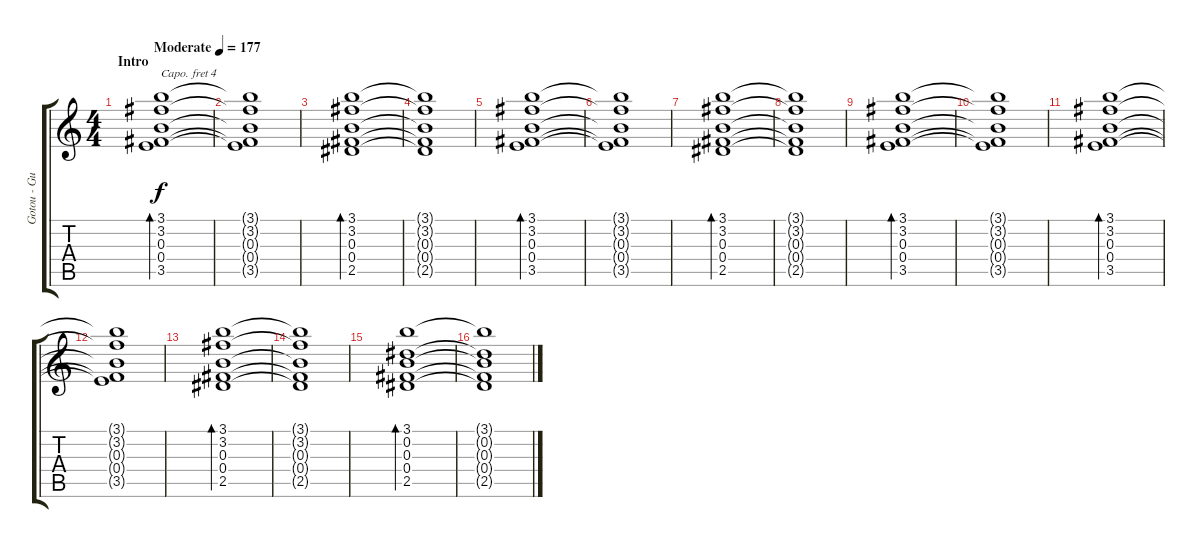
\track ("Gotou - Guitar" "Gotou - Gu") {instrument acousticguitarsteel}
\staff {score tabs}
\capo 4
\tuning (E4 B3 G3 D3 A2 E2) {hide}
\ts (4 4)
\section ("" "Intro")
\tempo (177 "Moderate")
\clef g2
\ks c
(3.1 3.2 0.3 0.4 3.5).1{bd 240 dy f instrument acousticguitarsteel} |
(3.1{t} 3.2{t} 0.3{t} 0.4{t} 3.5{t}).1 |
(3.1 3.2 0.3 0.4 2.5).1{bd 240} |
(3.1{t} 3.2{t} 0.3{t} 0.4{t} 2.5{t}).1 |
(3.1 3.2 0.3 0.4 3.5).1{bd 240} |
(3.1{t} 3.2{t} 0.3{t} 0.4{t} 3.5{t}).1 |
(3.1 3.2 0.3 0.4 2.5).1{bd 240 txt ""} |
(3.1{t} 3.2{t} 0.3{t} 0.4{t} 2.5{t}).1 |
(3.1 3.2 0.3 0.4 3.5).1{bd 240} |
(3.1{t} 3.2{t} 0.3{t} 0.4{t} 3.5{t}).1 |
(3.1 3.2 0.3 0.4 3.5).1{bd 240} |
(3.1{t} 3.2{t} 0.3{t} 0.4{t} 3.5{t}).1 |
(3.1 3.2 0.3 0.4 2.5).1{bd 240} |
(3.1{t} 3.2{t} 0.3{t} 0.4{t} 2.5{t}).1 |
(3.1 0.2 0.3 0.4 2.5).1{bd 240} |
(3.1{t} 0.2{t} 0.3{t} 0.4{t} 2.5{t}).1
